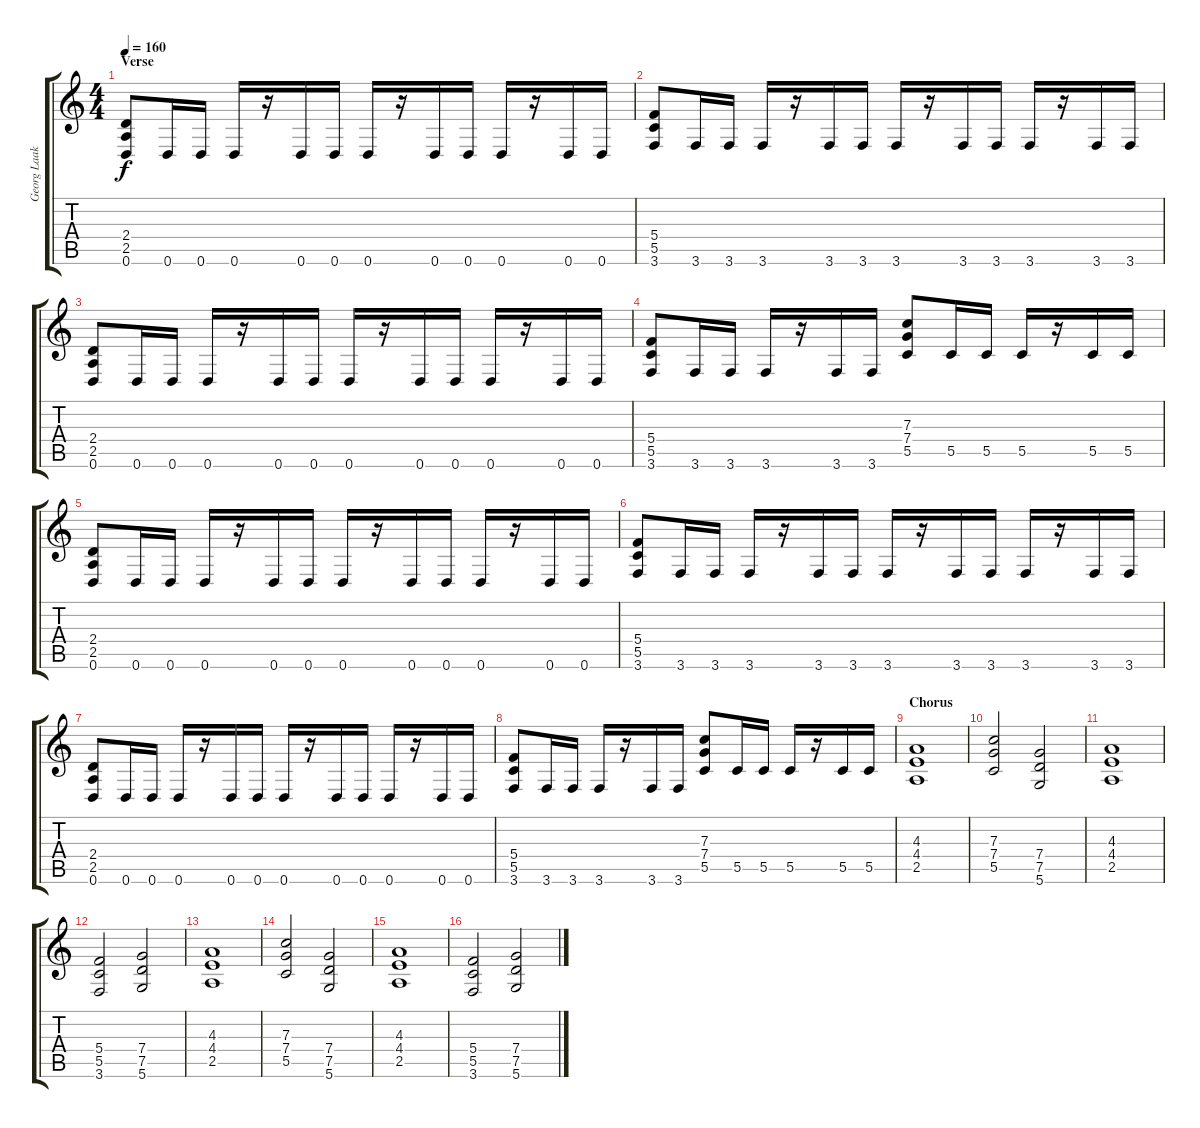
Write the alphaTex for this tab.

\track ("Georg Laakso" "Georg Laak") {instrument distortionguitar}
\staff {score tabs}
\tuning (D4 A3 F3 C3 G2 D2) {hide}
\ts (4 4)
\section ("" "Verse")
\tempo 160
\clef g2
\ks c
(2.4 2.5 0.6).8{dy f} 0.6.16 0.6.16 0.6.16 r.16 0.6.16 0.6.16 0.6.16 r.16 0.6.16 0.6.16 0.6.16 r.16 0.6.16 0.6.16 |
(5.4 5.5 3.6).8 3.6.16 3.6.16 3.6.16 r.16 3.6.16 3.6.16 3.6.16 r.16 3.6.16 3.6.16 3.6.16 r.16 3.6.16 3.6.16 |
(2.4 2.5 0.6).8 0.6.16 0.6.16 0.6.16 r.16 0.6.16 0.6.16 0.6.16 r.16 0.6.16 0.6.16 0.6.16 r.16 0.6.16 0.6.16 |
(5.4 5.5 3.6).8 3.6.16 3.6.16 3.6.16 r.16 3.6.16 3.6.16 (7.3 7.4 5.5).8 5.5.16 5.5.16 5.5.16 r.16 5.5.16 5.5.16 |
(2.4 2.5 0.6).8 0.6.16 0.6.16 0.6.16 r.16 0.6.16 0.6.16 0.6.16 r.16 0.6.16 0.6.16 0.6.16 r.16 0.6.16 0.6.16 |
(5.4 5.5 3.6).8 3.6.16 3.6.16 3.6.16 r.16 3.6.16 3.6.16 3.6.16 r.16 3.6.16 3.6.16 3.6.16 r.16 3.6.16 3.6.16 |
(2.4 2.5 0.6).8 0.6.16 0.6.16 0.6.16 r.16 0.6.16 0.6.16 0.6.16 r.16 0.6.16 0.6.16 0.6.16 r.16 0.6.16 0.6.16 |
(5.4 5.5 3.6).8 3.6.16 3.6.16 3.6.16 r.16 3.6.16 3.6.16 (7.3 7.4 5.5).8 5.5.16 5.5.16 5.5.16 r.16 5.5.16 5.5.16 |
\section ("" "Chorus")
(4.3 4.4 2.5).1 |
(7.3 7.4 5.5).2 (7.4 7.5 5.6).2 |
(4.3 4.4 2.5).1 |
(5.4 5.5 3.6).2 (7.4 7.5 5.6).2 |
(4.3 4.4 2.5).1 |
(7.3 7.4 5.5).2 (7.4 7.5 5.6).2 |
(4.3 4.4 2.5).1 |
(5.4 5.5 3.6).2 (7.4 7.5 5.6).2
